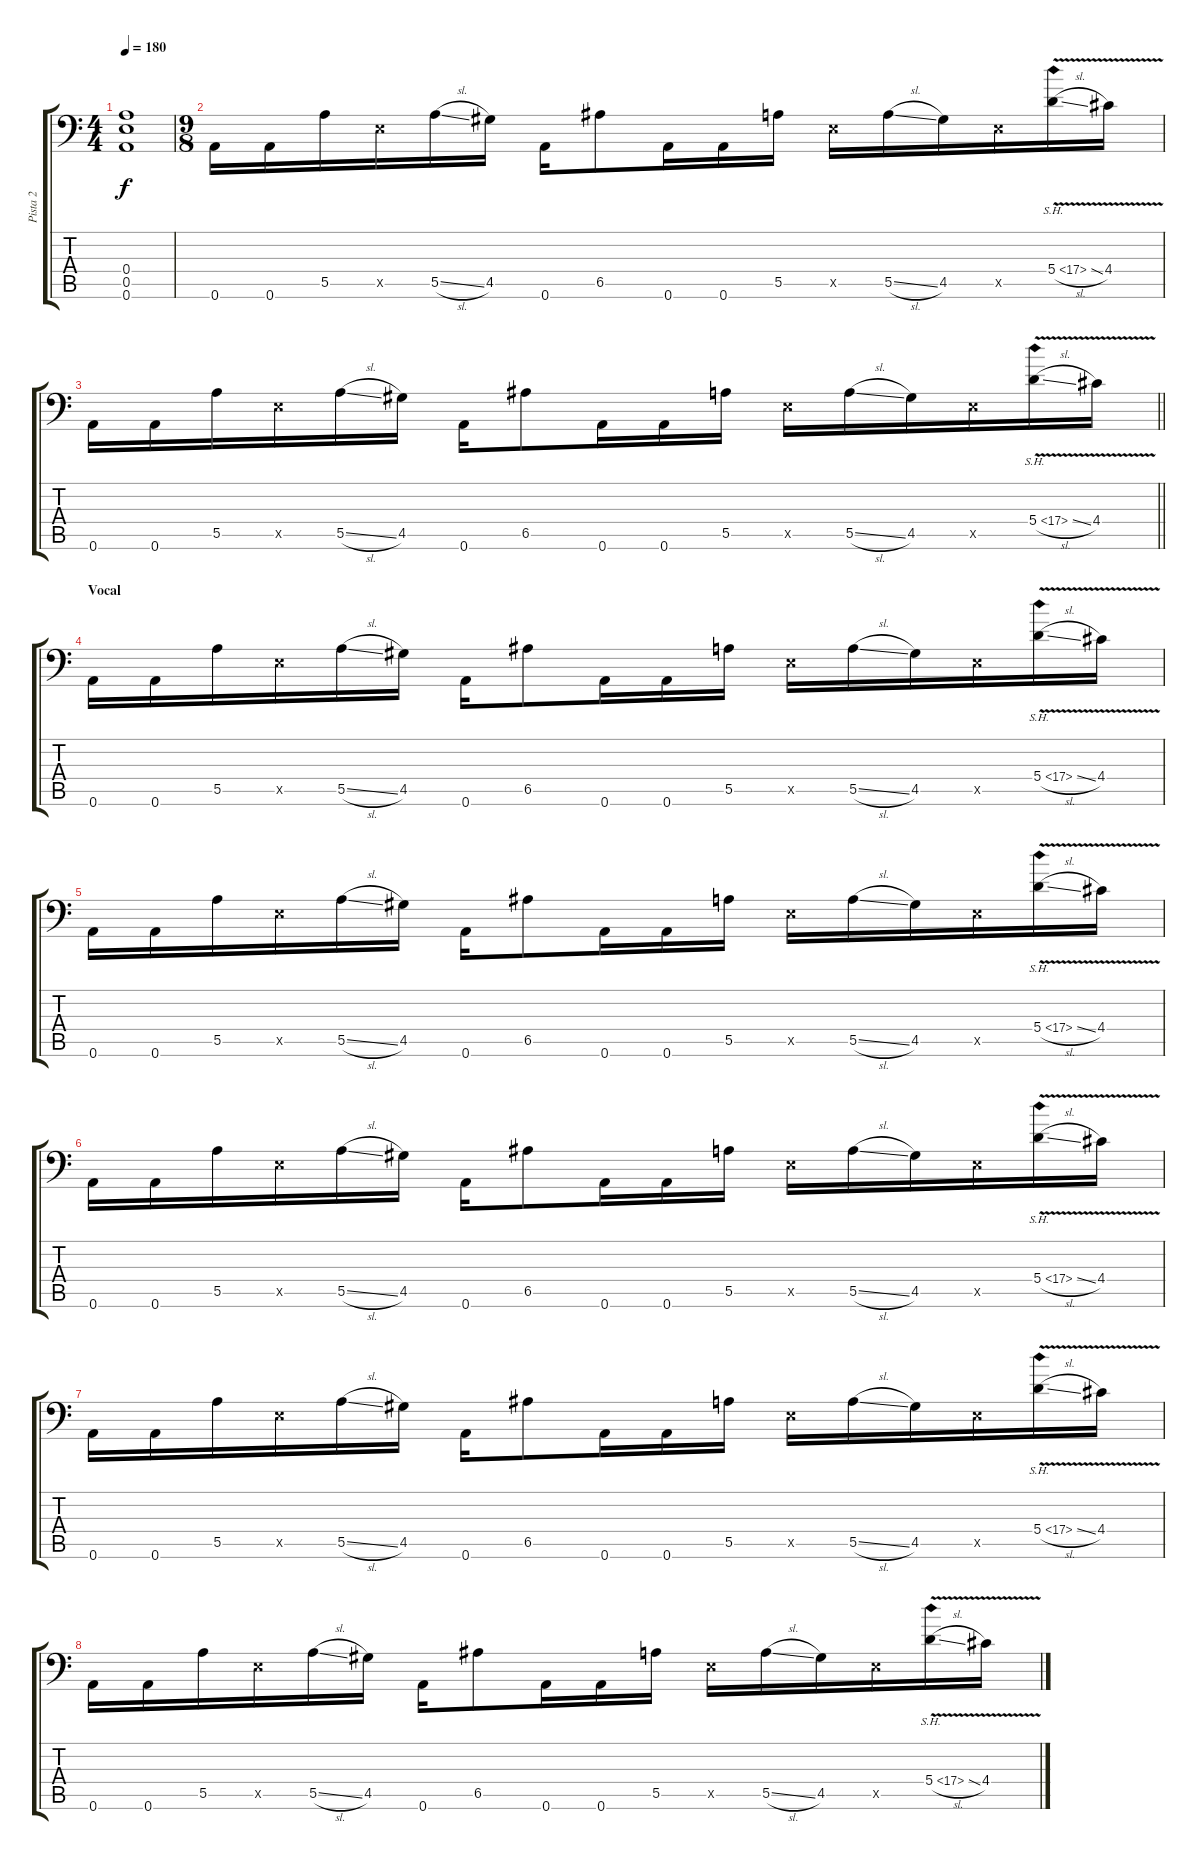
\track ("Pista 2" "Pista 2") {mute instrument distortionguitar}
\staff {score tabs}
\tuning (B3 Gb3 D3 A2 E2 A1) {hide}
\ts (4 4)
\tempo 180
\clef f4
\ks c
(0.4 0.5 0.6).1{dy f} |
\ts (9 8)
0.6.16 0.6.16 5.5.16 0.5{x}.16 5.5{sl}.16 4.5.16 0.6.16 6.5.8 0.6.16 0.6.16 5.5.16 0.5{x}.16 5.5{sl}.16 4.5.16 0.5{x}.16 5.4{sh 12 v sl}.16 4.4{v}.16 |
\barLineRight lightlight
0.6.16 0.6.16 5.5.16 0.5{x}.16 5.5{sl}.16 4.5.16 0.6.16 6.5.8 0.6.16 0.6.16 5.5.16 0.5{x}.16 5.5{sl}.16 4.5.16 0.5{x}.16 5.4{sh 12 v sl}.16 4.4{v}.16 |
\section ("" "Vocal")
0.6.16 0.6.16 5.5.16 0.5{x}.16 5.5{sl}.16 4.5.16 0.6.16 6.5.8 0.6.16 0.6.16 5.5.16 0.5{x}.16 5.5{sl}.16 4.5.16 0.5{x}.16 5.4{sh 12 v sl}.16 4.4{v}.16 |
0.6.16 0.6.16 5.5.16 0.5{x}.16 5.5{sl}.16 4.5.16 0.6.16 6.5.8 0.6.16 0.6.16 5.5.16 0.5{x}.16 5.5{sl}.16 4.5.16 0.5{x}.16 5.4{sh 12 v sl}.16 4.4{v}.16 |
0.6.16 0.6.16 5.5.16 0.5{x}.16 5.5{sl}.16 4.5.16 0.6.16 6.5.8 0.6.16 0.6.16 5.5.16 0.5{x}.16 5.5{sl}.16 4.5.16 0.5{x}.16 5.4{sh 12 v sl}.16 4.4{v}.16 |
0.6.16 0.6.16 5.5.16 0.5{x}.16 5.5{sl}.16 4.5.16 0.6.16 6.5.8 0.6.16 0.6.16 5.5.16 0.5{x}.16 5.5{sl}.16 4.5.16 0.5{x}.16 5.4{sh 12 v sl}.16 4.4{v}.16 |
0.6.16 0.6.16 5.5.16 0.5{x}.16 5.5{sl}.16 4.5.16 0.6.16 6.5.8 0.6.16 0.6.16 5.5.16 0.5{x}.16 5.5{sl}.16 4.5.16 0.5{x}.16 5.4{sh 12 v sl}.16 4.4{v}.16
